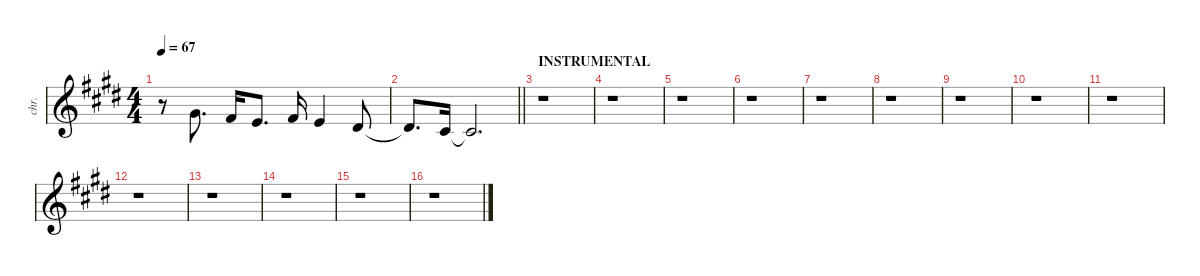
\defaultSystemsLayout 4
\hideDynamics
\bracketExtendMode groupsimilarinstruments
\otherSystemsTrackNameOrientation horizontal
\track ("Back Vocal" "chr.") {defaultSystemsLayout 4 instrument choiraahs}
\staff {score}
\tuning (E4 B3 G3 D3 A2 E2)
\ts (4 4)
\tempo 67
\clef g2
\ks c#minor
r.8{dy mf beam Down} 4.1{acc #}.8{d dy ff beam Up} 2.1{acc #}.16{beam Up} 0.1{acc forcenatural}.8{d beam Up} 2.1{acc #}.16{beam Up} 0.1{acc forcenatural}.4{beam Up} 4.2{acc #}.8{beam Up} |
\barLineRight lightlight
4.2{t acc #}.8{d beam Up} 2.2{acc #}.16{beam Up} 2.2{t acc #}.2{d beam Up} |
\section ("" "INSTRUMENTAL")
r.1{beam Down} |
r.1{beam Down} |
r.1{beam Down} |
r.1{beam Down} |
r.1{beam Down} |
r.1{beam Down} |
r.1{beam Down} |
r.1{beam Down} |
r.1{beam Down} |
r.1{beam Down} |
r.1{beam Down} |
r.1{beam Down} |
r.1{beam Down} |
r.1{beam Down}
